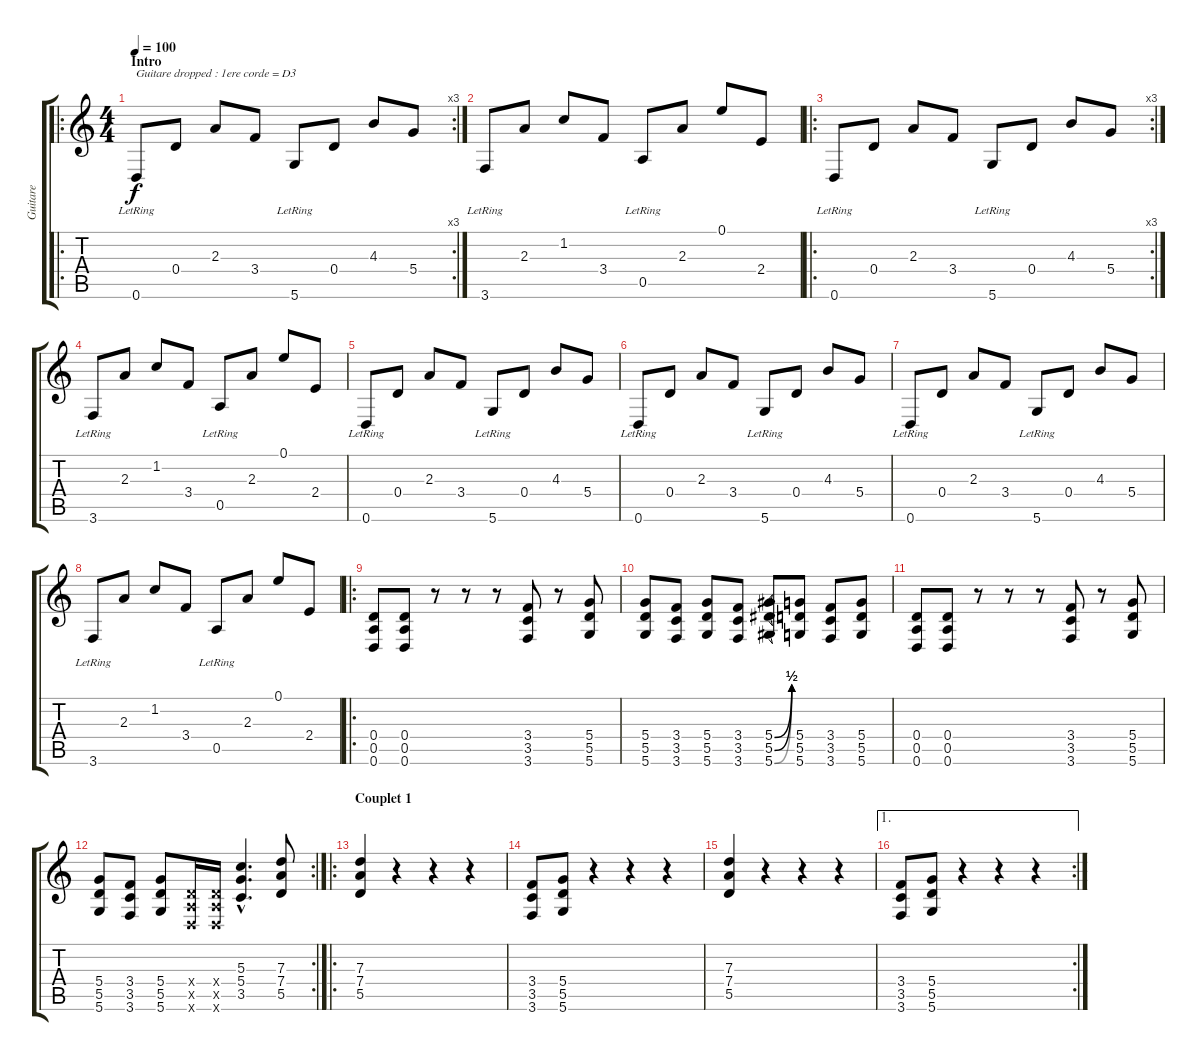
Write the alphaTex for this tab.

\track ("Guitare" "Guitare") {instrument electricguitarclean}
\staff {score tabs}
\tuning (E4 B3 G3 D3 A2 D2) {hide}
\ro
\rc 3
\ts (4 4)
\section ("" "Intro")
\tempo 100
\clef g2
\ks c
0.6{lr}.8{txt "Guitare dropped : 1ere corde = D3" dy f instrument electricguitarclean} 0.4.8 2.3.8 3.4.8 5.6{lr}.8 0.4.8 4.3.8 5.4.8 |
3.6{lr}.8 2.3.8 1.2.8 3.4.8 0.5{lr}.8 2.3.8 0.1.8 2.4.8 |
\ro
\rc 3
0.6{lr}.8 0.4.8 2.3.8 3.4.8 5.6{lr}.8 0.4.8 4.3.8 5.4.8 |
3.6{lr}.8 2.3.8 1.2.8 3.4.8 0.5{lr}.8 2.3.8 0.1.8 2.4.8 |
0.6{lr}.8 0.4.8 2.3.8 3.4.8 5.6{lr}.8 0.4.8 4.3.8 5.4.8 |
0.6{lr}.8 0.4.8 2.3.8 3.4.8 5.6{lr}.8 0.4.8 4.3.8 5.4.8 |
0.6{lr}.8 0.4.8 2.3.8 3.4.8 5.6{lr}.8 0.4.8 4.3.8 5.4.8 |
3.6{lr}.8 2.3.8 1.2.8 3.4.8 0.5{lr}.8 2.3.8 0.1.8 2.4.8 |
\ro
(0.4 0.5 0.6).8{volume 13 instrument distortionguitar} (0.4 0.5 0.6).8 r.8 r.8 r.8 (3.4 3.5 3.6).8 r.8 (5.4 5.5 5.6).8 |
(5.4 5.5 5.6).8 (3.4 3.5 3.6).8 (5.4 5.5 5.6).8 (3.4 3.5 3.6).8 (5.4{be (bend 0 0 60 2)} 5.5{be (bend 0 0 60 2)} 5.6{be (bend 0 0 60 2)}).8 (5.4 5.5 5.6).8 (3.4 3.5 3.6).8 (5.4 5.5 5.6).8 |
(0.4 0.5 0.6).8{volume 13 instrument distortionguitar} (0.4 0.5 0.6).8 r.8 r.8 r.8 (3.4 3.5 3.6).8 r.8 (5.4 5.5 5.6).8 |
\rc 2
(5.4 5.5 5.6).8 (3.4 3.5 3.6).8 (5.4 5.5 5.6).8 (0.4{x} 0.5{x} 0.6{x}).16 (0.4{x} 0.5{x} 0.6{x}).16 (5.3{hac} 5.4{hac} 3.5{hac}).4{d} (7.3 7.4 5.5).8 |
\ro
\section ("" "Couplet 1")
(7.3 7.4 5.5).4 r.4 r.4 r.4 |
(3.4 3.5 3.6).8 (5.4 5.5 5.6).8 r.4 r.4 r.4 |
(7.3 7.4 5.5).4 r.4 r.4 r.4 |
\ae 1
\rc 2
(3.4 3.5 3.6).8 (5.4 5.5 5.6).8 r.4 r.4 r.4
